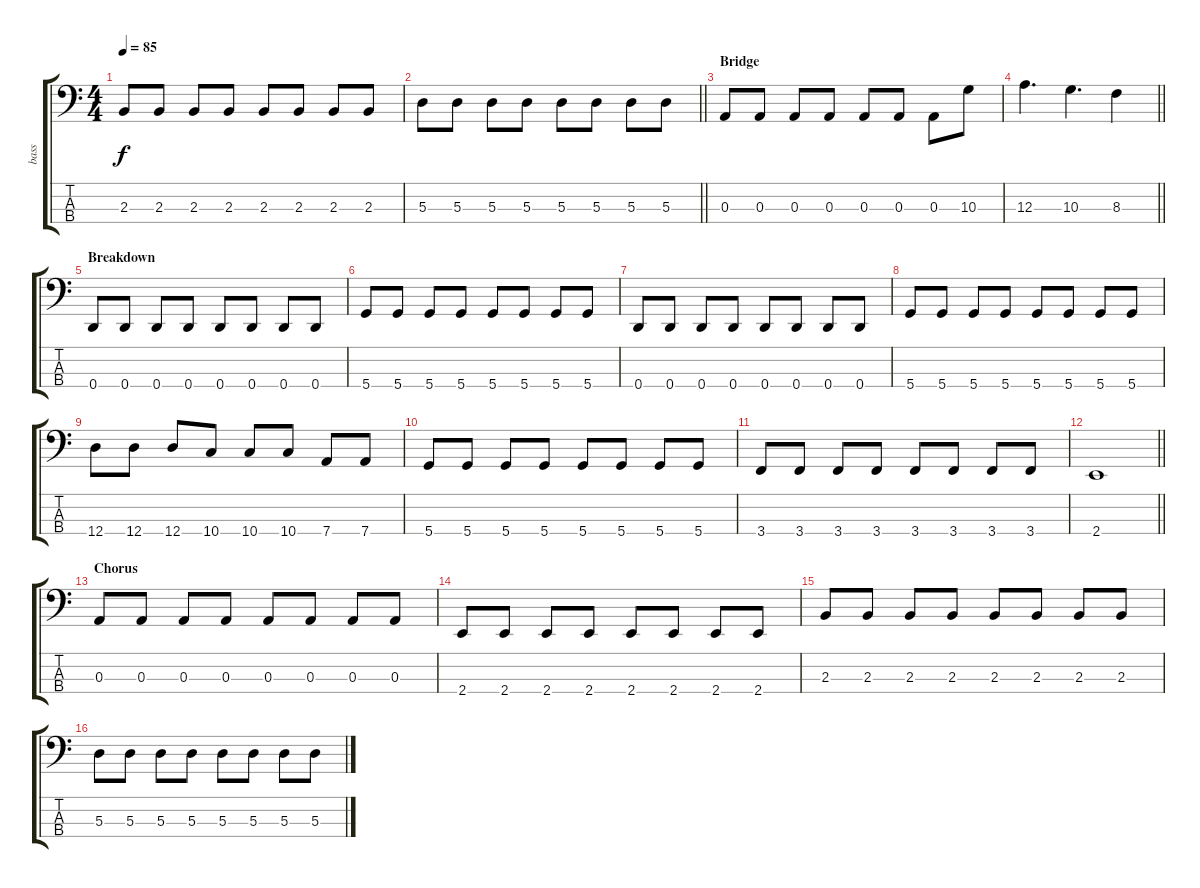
\track ("bass" "bass") {instrument electricbassfinger}
\staff {score tabs}
\tuning (G2 D2 A1 D1) {hide}
\ts (4 4)
\tempo 85
\clef f4
\ks c
2.3.8{dy f} 2.3.8 2.3.8 2.3.8 2.3.8 2.3.8 2.3.8 2.3.8 |
\barLineRight lightlight
5.3.8 5.3.8 5.3.8 5.3.8 5.3.8 5.3.8 5.3.8 5.3.8 |
\section ("" "Bridge")
0.3.8 0.3.8 0.3.8 0.3.8 0.3.8 0.3.8 0.3.8 10.3.8 |
\barLineRight lightlight
12.3.4{d} 10.3.4{d} 8.3.4 |
\section ("" "Breakdown")
0.4.8 0.4.8 0.4.8 0.4.8 0.4.8 0.4.8 0.4.8 0.4.8 |
5.4.8 5.4.8 5.4.8 5.4.8 5.4.8 5.4.8 5.4.8 5.4.8 |
0.4.8 0.4.8 0.4.8 0.4.8 0.4.8 0.4.8 0.4.8 0.4.8 |
5.4.8 5.4.8 5.4.8 5.4.8 5.4.8 5.4.8 5.4.8 5.4.8 |
12.4.8 12.4.8 12.4.8 10.4.8 10.4.8 10.4.8 7.4.8 7.4.8 |
5.4.8 5.4.8 5.4.8 5.4.8 5.4.8 5.4.8 5.4.8 5.4.8 |
3.4.8 3.4.8 3.4.8 3.4.8 3.4.8 3.4.8 3.4.8 3.4.8 |
\barLineRight lightlight
2.4.1 |
\section ("" "Chorus")
0.3.8{instrument electricbassfinger} 0.3.8 0.3.8 0.3.8 0.3.8 0.3.8 0.3.8 0.3.8 |
2.4.8 2.4.8 2.4.8 2.4.8 2.4.8 2.4.8 2.4.8 2.4.8 |
2.3.8 2.3.8 2.3.8 2.3.8 2.3.8 2.3.8 2.3.8 2.3.8 |
5.3.8 5.3.8 5.3.8 5.3.8 5.3.8 5.3.8 5.3.8 5.3.8
